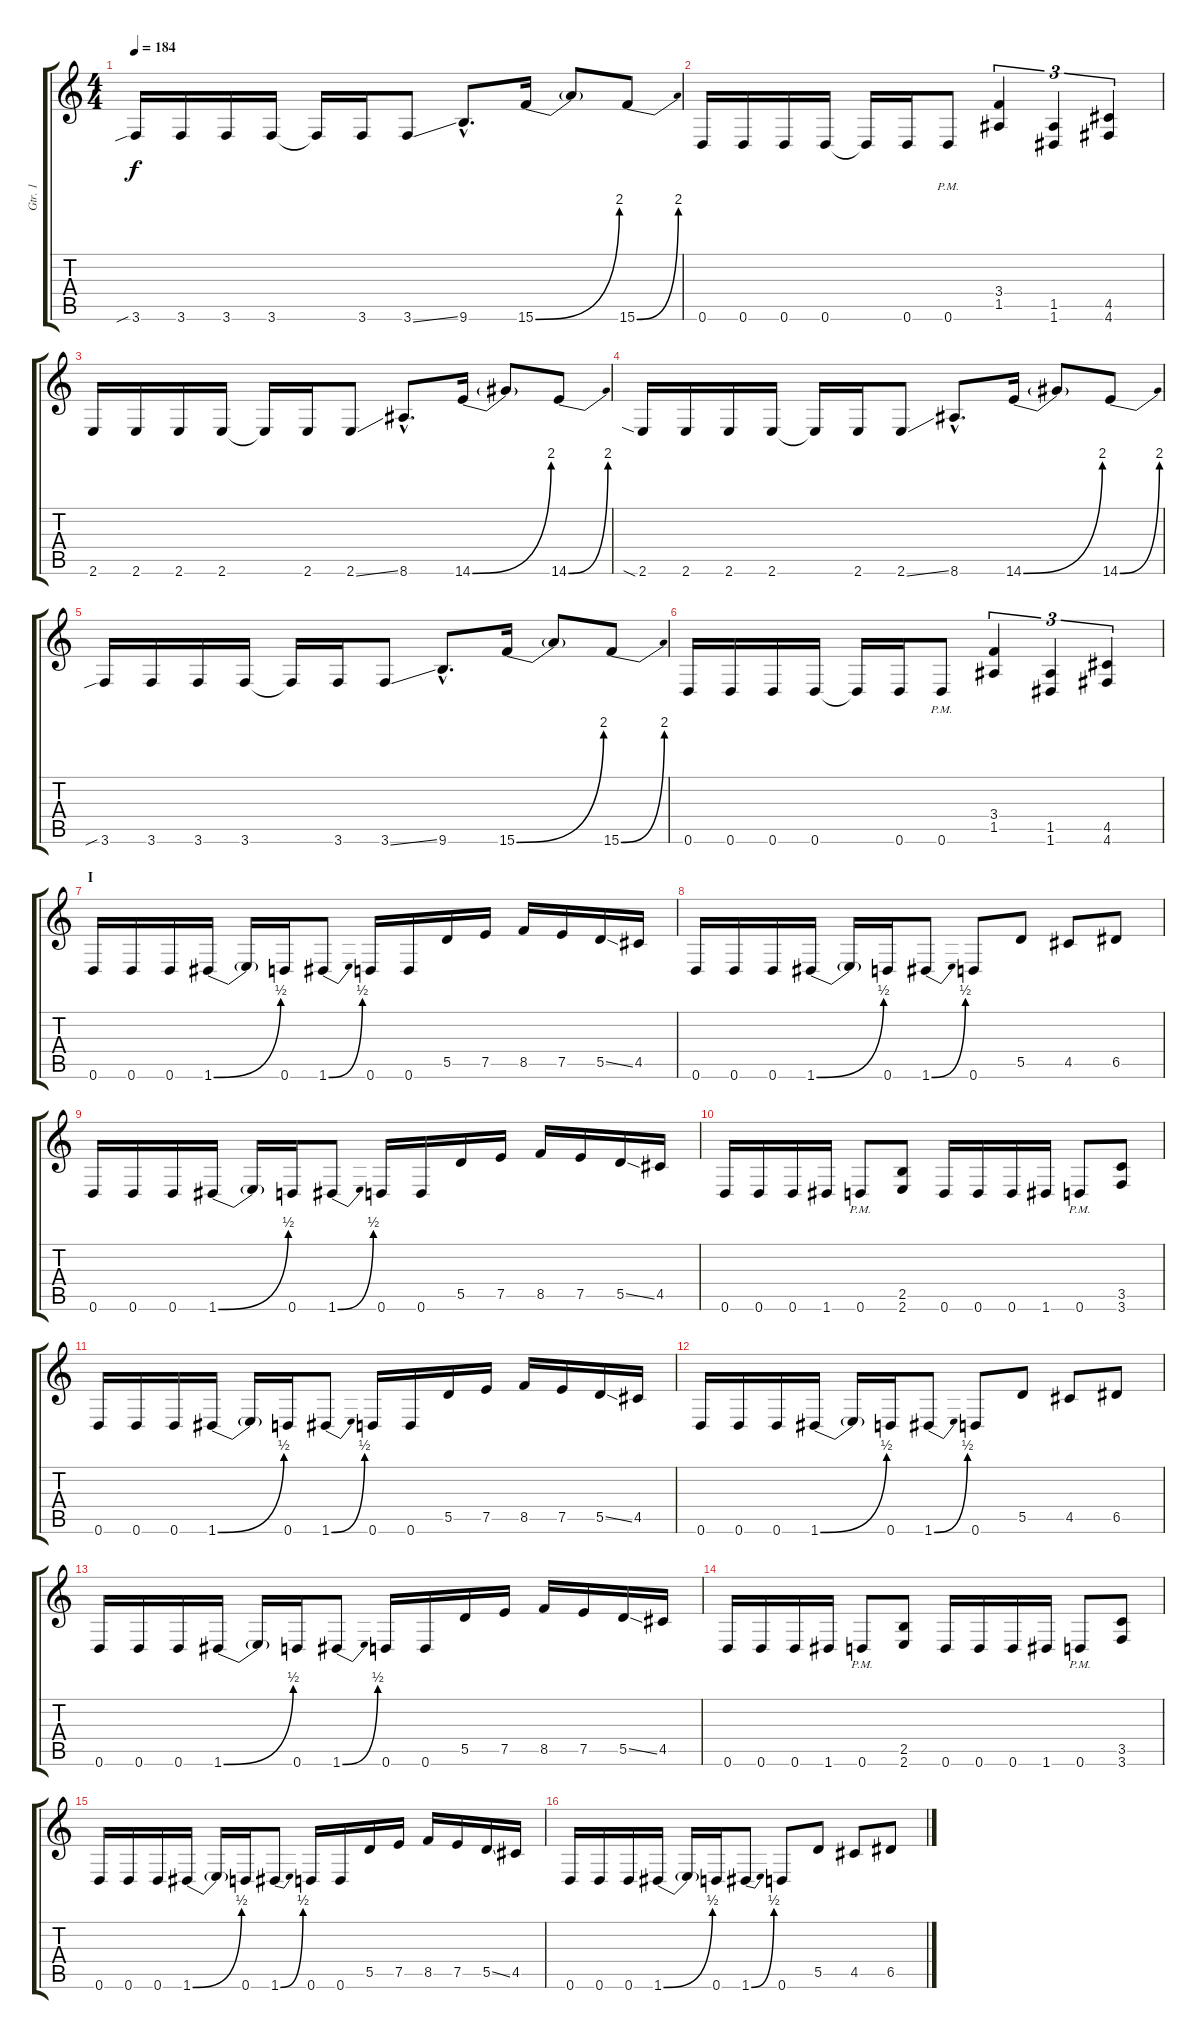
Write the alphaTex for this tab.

\track ("Gtr. 1" "Gtr. 1") {instrument distortionguitar}
\staff {score tabs}
\tuning (E4 B3 G3 D3 A2 D2) {hide}
\ts (4 4)
\tempo 184
\clef g2
\ks c
3.6{sib}.16{dy f} 3.6.16 3.6.16 3.6.16 3.6{t}.16 3.6.16 3.6{ss}.8 9.6{hac}.8{d} 15.6{be (bend 0 0 60 8)}.16 15.6{t}.8 15.6{be (bend 0 0 60 8)}.8 |
0.6.16 0.6.16 0.6.16 0.6.16 0.6{t}.16 0.6.16 0.6{pm}.8 (3.4 1.5).4{tu (3 2)} (1.5 1.6).4{tu (3 2)} (4.5 4.6).4{tu (3 2)} |
2.6.16 2.6.16 2.6.16 2.6.16 2.6{t}.16 2.6.16 2.6{ss}.8 8.6{hac}.8{d} 14.6{be (bend 0 0 60 8)}.16 14.6{t}.8 14.6{be (bend 0 0 60 8)}.8 |
2.6{sia}.16 2.6.16 2.6.16 2.6.16 2.6{t}.16 2.6.16 2.6{ss}.8 8.6{hac}.8{d} 14.6{be (bend 0 0 60 8)}.16 14.6{t}.8 14.6{be (bend 0 0 60 8)}.8 |
3.6{sib}.16 3.6.16 3.6.16 3.6.16 3.6{t}.16 3.6.16 3.6{ss}.8 9.6{hac}.8{d} 15.6{be (bend 0 0 60 8)}.16 15.6{t}.8 15.6{be (bend 0 0 60 8)}.8 |
0.6.16 0.6.16 0.6.16 0.6.16 0.6{t}.16 0.6.16 0.6{pm}.8 (3.4 1.5).4{tu (3 2)} (1.5 1.6).4{tu (3 2)} (4.5 4.6).4{tu (3 2)} |
\section ("" "I")
0.6.16 0.6.16 0.6.16 1.6{be (bend 0 0 60 2)}.16 1.6{t}.16 0.6.16 1.6{be (bend 0 0 60 2)}.8 0.6.16 0.6.16 5.5.16 7.5.16 8.5.16 7.5.16 5.5{ss}.16 4.5.16 |
0.6.16 0.6.16 0.6.16 1.6{be (bend 0 0 60 2)}.16 1.6{t}.16 0.6.16 1.6{be (bend 0 0 60 2)}.8 0.6.8 5.5.8 4.5.8 6.5.8 |
0.6.16 0.6.16 0.6.16 1.6{be (bend 0 0 60 2)}.16 1.6{t}.16 0.6.16 1.6{be (bend 0 0 60 2)}.8 0.6.16 0.6.16 5.5.16 7.5.16 8.5.16 7.5.16 5.5{ss}.16 4.5.16 |
0.6.16 0.6.16 0.6.16 1.6.16 0.6{pm}.8 (2.5 2.6).8 0.6.16 0.6.16 0.6.16 1.6.16 0.6{pm}.8 (3.5 3.6).8 |
0.6.16 0.6.16 0.6.16 1.6{be (bend 0 0 60 2)}.16 1.6{t}.16 0.6.16 1.6{be (bend 0 0 60 2)}.8 0.6.16 0.6.16 5.5.16 7.5.16 8.5.16 7.5.16 5.5{ss}.16 4.5.16 |
0.6.16 0.6.16 0.6.16 1.6{be (bend 0 0 60 2)}.16 1.6{t}.16 0.6.16 1.6{be (bend 0 0 60 2)}.8 0.6.8 5.5.8 4.5.8 6.5.8 |
0.6.16 0.6.16 0.6.16 1.6{be (bend 0 0 60 2)}.16 1.6{t}.16 0.6.16 1.6{be (bend 0 0 60 2)}.8 0.6.16 0.6.16 5.5.16 7.5.16 8.5.16 7.5.16 5.5{ss}.16 4.5.16 |
0.6.16 0.6.16 0.6.16 1.6.16 0.6{pm}.8 (2.5 2.6).8 0.6.16 0.6.16 0.6.16 1.6.16 0.6{pm}.8 (3.5 3.6).8 |
0.6.16 0.6.16 0.6.16 1.6{be (bend 0 0 60 2)}.16 1.6{t}.16 0.6.16 1.6{be (bend 0 0 60 2)}.8 0.6.16 0.6.16 5.5.16 7.5.16 8.5.16 7.5.16 5.5{ss}.16 4.5.16 |
0.6.16 0.6.16 0.6.16 1.6{be (bend 0 0 60 2)}.16 1.6{t}.16 0.6.16 1.6{be (bend 0 0 60 2)}.8 0.6.8 5.5.8 4.5.8 6.5.8
